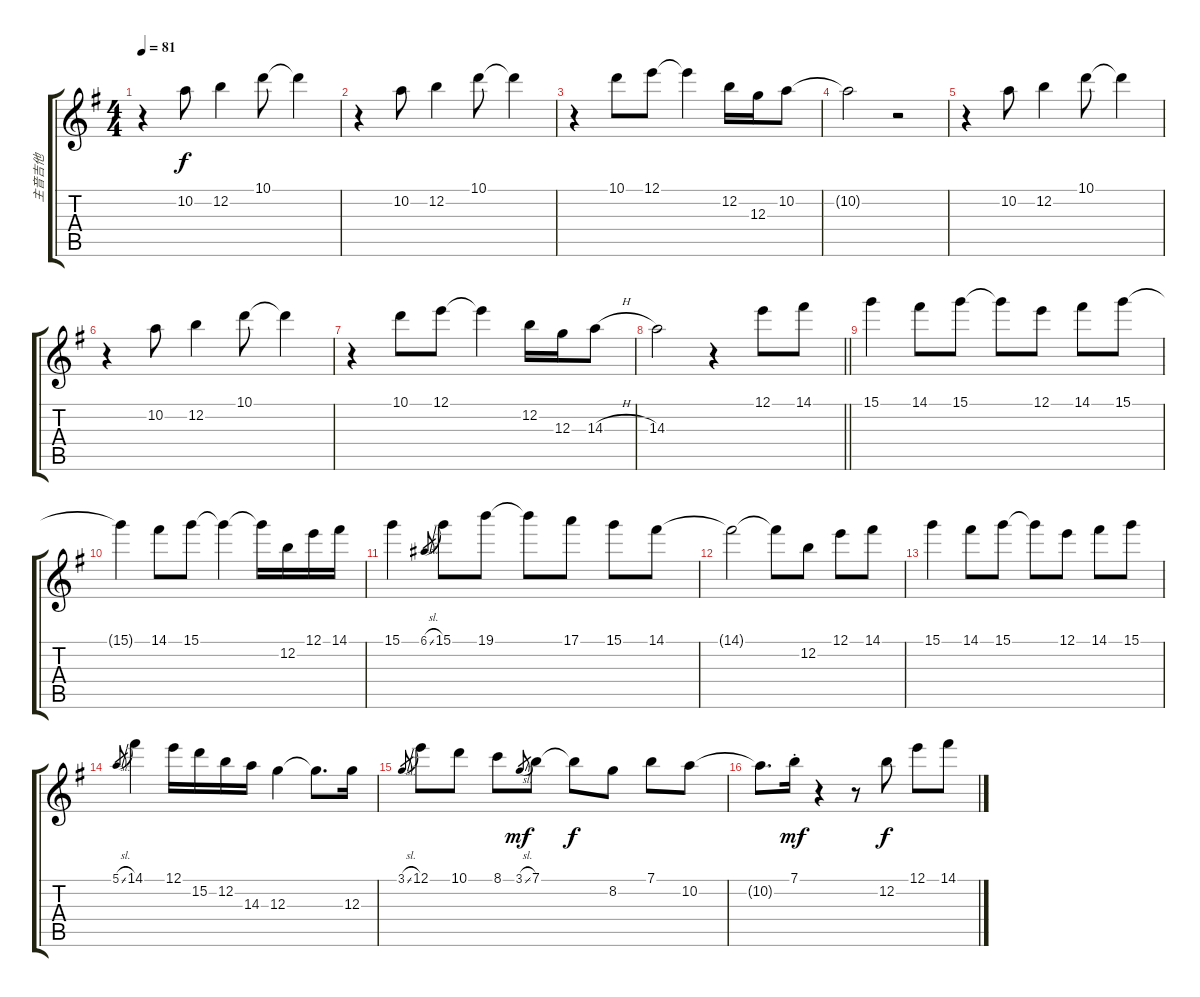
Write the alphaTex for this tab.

\track ("主音吉他" "主音吉他") {instrument distortionguitar}
\staff {score tabs}
\tuning (E4 B3 G3 D3 A2 E2) {hide}
\ts (4 4)
\tempo 81
\clef g2
\ks g
r.4{dy f} 10.2.8 12.2.4 10.1.8 10.1{t}.4 |
r.4 10.2.8 12.2.4 10.1.8 10.1{t}.4 |
r.4 10.1.8 12.1.8 12.1{t}.4 12.2.16 12.3.16 10.2.8 |
10.2{t}.2 r.2 |
r.4 10.2.8 12.2.4 10.1.8 10.1{t}.4 |
r.4 10.2.8 12.2.4 10.1.8 10.1{t}.4 |
r.4 10.1.8 12.1.8 12.1{t}.4 12.2.16 12.3.16 14.3{h}.8 |
\barLineRight lightlight
14.3.2 r.4 12.1.8 14.1.8 |
15.1.4 14.1.8 15.1.8 15.1{t}.8 12.1.8 14.1.8 15.1.8 |
15.1{t}.4 14.1.8 15.1.8 15.1{t}.4 15.1{t}.16 12.2.16 12.1.16 14.1.16 |
15.1.4 6.1{sl}.8{gr} 15.1.8 19.1.8 19.1{t}.8 17.1.8 15.1.8 14.1.8 |
14.1{t}.2 14.1{t}.8 12.2.8 12.1.8 14.1.8 |
15.1.4 14.1.8 15.1.8 15.1{t}.8 12.1.8 14.1.8 15.1.8 |
5.1{sl}.8{gr} 14.1.4 12.1.16 15.2.16 12.2.16 14.3.16 12.3.4 12.3{t}.8{d} 12.3.16 |
3.1{sl}.8{gr} 12.1.8 10.1.8 8.1.8 3.1{sl}.8{gr dy mf} 7.1.8 7.1{t}.8{dy f} 8.2.8 7.1.8 10.2.8 |
10.2{t}.8{d} 7.1{st}.16{dy mf} r.4 r.8 12.2.8{dy f} 12.1.8 14.1.8
